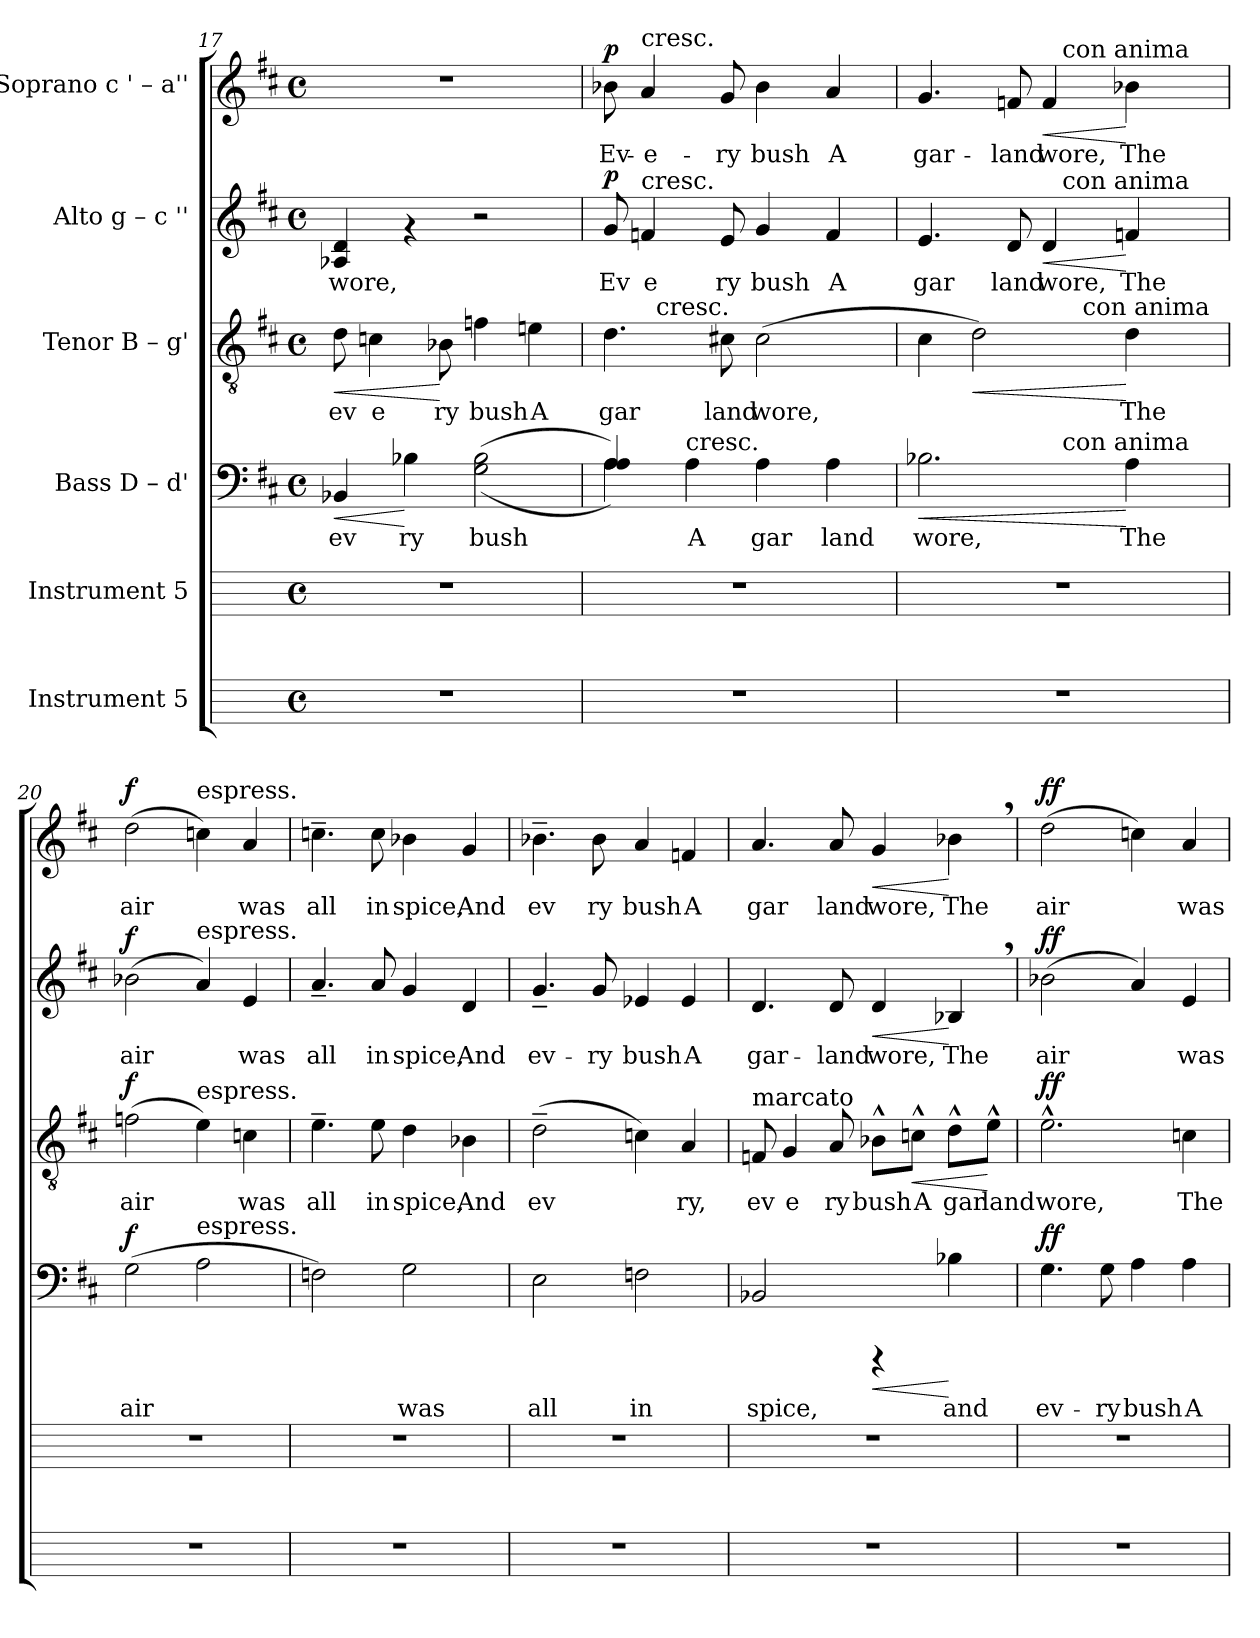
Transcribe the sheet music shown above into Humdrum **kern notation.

**kern	**kern	**kern	**text	**dynam	**kern	**text	**dynam	**kern	**text	**dynam	**kern	**text	**dynam
*part6	*part5	*part4	*part4	*part4	*part3	*part3	*part3	*part2	*part2	*part2	*part1	*part1	*part1
*staff6	*staff5	*staff4	*staff4	*staff4	*staff3	*staff3	*staff3	*staff2	*staff2	*staff2	*staff1	*staff1	*staff1
*I"Instrument 5	*I"Instrument 5	*I"Bass  D – d'	*	*	*I"Tenor  B – g'	*	*	*I"Alto  g – c ''	*	*	*I"Soprano  c ' – a''	*	*
*	*	*clefF4	*	*	*clefGv2	*	*	*clefG2	*	*	*clefG2	*	*
*k[]	*k[]	*k[f#c#]	*	*	*k[f#c#]	*	*	*k[f#c#]	*	*	*k[f#c#]	*	*
*C:	*C:	*D:	*	*	*D:	*	*	*D:	*	*	*D:	*	*
*M4/4	*M4/4	*M4/4	*	*	*M4/4	*	*	*M4/4	*	*	*M4/4	*	*
*met(c)	*met(c)	*met(c)	*	*	*met(c)	*	*	*met(c)	*	*	*met(c)	*	*
=17	=17	=17	=17	=17	=17	=17	=17	=17	=17	=17	=17	=17	=17
!	!	!	!LO:LY:b:cj	!LO:HP:b	!	!LO:LY:b:cj	!LO:HP:b	!	!LO:LY:b:cj	!	!	!	!
1r	1r	4BB-X/	ev	<	8d\	ev	<	4d/ 4A-X/	wore,	.	1r	.	.
!	!	!	!	!	!	!LO:LY:b:cj	!	!	!	!	!	!	!
.	.	.	.	.	4cn\	e	.	.	.	.	.	.	.
!	!	!	!LO:LY:b:cj	!	!	!	!	!	!	!	!	!	!
.	.	4B-X\	ry	[	.	.	.	4rf	.	.	.	.	.
!	!	!	!	!	!	!LO:LY:b:cj	!	!	!	!	!	!	!
.	.	.	.	.	8B-X\	ry	[	.	.	.	.	.	.
!	!	!	!LO:LY:b:cj	!	!	!LO:LY:b:cj	!	!	!	!	!	!	!
.	.	(>(<2B-\ 2G\	bush	.	4fn\	bush	.	2r	.	.	.	.	.
!	!	!	!	!	!	!LO:LY:b:cj	!	!	!	!	!	!	!
.	.	.	.	.	4en\	A	.	.	.	.	.	.	.
=18	=18	=18	=18	=18	=18	=18	=18	=18	=18	=18	=18	=18	=18
*	*	*^	*	*	*	*	*	*	*	*	*	*	*
!	!	!	!	!LO:LY:b:cj	!	!	!LO:LY:b:cj	!	!	!LO:LY:b:cj	!LO:DY:a	!	!LO:LY:b:cj	!LO:DY:a
*	*	*	*	*	*	*^	*	*	*	*	*	*	*	*
1r	1r	4A/ 4A/))	4A\	.	.	4.d\	8ryy	gar	.	8g/	Ev	p	8b-X\	Ev-	p
!	!	!	!	!	!	!	!	!	!	!	!	!	!LO:TX:a:t=cresc.	!	!
!	!	!	!	!	!	!	!	!	!	!LO:TX:a:t=cresc.	!	!	!	!	!
!	!	!	!	!	!	!	!	!	!	!	!LO:LY:b:cj	!	!	!LO:LY:b:cj	!
.	.	.	.	.	.	.	32ryy	.	.	4fn/	e	.	4a/	-e-	.
!	!	!	!	!	!	!	!LO:TX:a:t=cresc.	!	!	!	!	!	!	!	!
.	.	.	.	.	.	.	2ryy	.	.	.	.	.	.	.	.
!	!	!LO:TX:a:t=cresc.	!	!	!	!	!	!	!	!	!	!	!	!	!
!	!	!	!	!LO:LY:b:cj	!	!	!	!	!	!	!	!	!	!	!
.	.	4A\	2.ryy	A	.	.	.	.	.	.	.	.	.	.	.
!	!	!	!	!	!	!	!	!LO:LY:b:cj	!	!	!LO:LY:b:cj	!	!	!LO:LY:b:cj	!
.	.	.	.	.	.	8c#X\	.	land	.	8e/	ry	.	8g/	-ry	.
!	!	!	!	!LO:LY:b:cj	!	!	!	!LO:LY:b:cj	!	!	!LO:LY:b:cj	!	!	!LO:LY:b:cj	!
.	.	4A\	.	gar	.	(>2c#\	.	wore,	.	4g/	bush	.	4b-\	bush	.
.	.	.	.	.	.	.	4ryy	.	.	.	.	.	.	.	.
!	!	!	!	!LO:LY:b:cj	!	!	!	!	!	!	!LO:LY:b:cj	!	!	!LO:LY:b:cj	!
.	.	4A\	.	land	.	.	.	.	.	4f/	A	.	4a/	A	.
.	.	.	.	.	.	.	16.ryy	.	.	.	.	.	.	.	.
=19	=19	=19	=19	=19	=19	=19	=19	=19	=19	=19	=19	=19	=19	=19	=19
!	!	!	!	!LO:LY:b:cj	!LO:HP:b	!	!	!LO:LY:b:cj	!	!	!LO:LY:b:cj	!	!	!LO:LY:b:cj	!
*	*	*	*	*	*	*	*	*	*	*^	*	*	*^	*	*
1r	1r	2.B-X\	2ryy	wore,	<	4c#\	2ryy	.	.	4.e/	2ryy	gar	.	4.g/	2ryy	gar-	.
!	!	!	!	!	!	!	!	!LO:LY:b:cj	!LO:HP:b	!	!	!	!	!	!	!	!
.	.	.	.	.	.	2d\)	.	.	<	.	.	.	.	.	.	.	.
!	!	!	!	!	!	!	!	!	!	!	!	!LO:LY:b:cj	!	!	!	!LO:LY:b:cj	!
.	.	.	.	.	.	.	.	.	.	8d/	.	land	.	8fn/	.	-land	.
!	!	!	!	!	!	!	!	!	!	!	!	!LO:LY:b:cj	!LO:HP:b	!	!	!LO:LY:b:cj	!LO:HP:b
.	.	.	32.ryy	.	.	.	16ryy	.	.	4d/	32.ryy	wore,	<	4f/	32.ryy	wore,	<
!	!	!	!	!	!	!	!	!	!	!	!	!	!	!	!LO:TX:a:t=con anima	!	!
!	!	!	!	!	!	!	!	!	!	!	!LO:TX:a:t=con anima	!	!	!	!	!	!
!	!	!	!LO:TX:a:t=con anima	!	!	!	!	!	!	!	!	!	!	!	!	!	!
.	.	.	4ryy	.	.	.	.	.	.	.	4ryy	.	.	.	4ryy	.	.
.	.	.	.	.	.	.	64ryy	.	.	.	.	.	.	.	.	.	.
!	!	!	!	!	!	!	!LO:TX:a:t=con anima	!	!	!	!	!	!	!	!	!	!
.	.	.	.	.	.	.	4ryy	.	.	.	.	.	.	.	.	.	.
!	!	!	!	!LO:LY:b:cj	!	!	!	!LO:LY:b:cj	!	!	!	!LO:LY:b:cj	!	!	!	!LO:LY:b:cj	!
.	.	4A\	.	The	[	4d\	.	The	[	4fn/	.	The	[	4b-X\	.	The	[
.	.	.	8ryy	.	.	.	.	.	.	.	8ryy	.	.	.	8ryy	.	.
.	.	.	.	.	.	.	8ryy	.	.	.	.	.	.	.	.	.	.
.	.	.	16ryy	.	.	.	.	.	.	.	16ryy	.	.	.	16ryy	.	.
.	.	.	.	.	.	.	32.ryy	.	.	.	.	.	.	.	.	.	.
.	.	.	64ryy	.	.	.	.	.	.	.	64ryy	.	.	.	64ryy	.	.
!!LO:LB:g=z
=20	=20	=20	=20	=20	=20	=20	=20	=20	=20	=20	=20	=20	=20	=20	=20	=20	=20
!	!	!	!	!LO:LY:b:cj	!LO:DY:a	!	!	!LO:LY:b:cj	!LO:DY:a	!	!	!LO:LY:b:cj	!LO:DY:a	!	!	!LO:LY:b:cj	!LO:DY:a
*	*	*v	*v	*	*	*	*	*	*	*v	*v	*	*	*v	*v	*	*
*	*	*	*	*	*v	*v	*	*	*	*	*	*	*	*
1r	1r	(>2G\	air	f	(>2fn\	air	f	(>2b-X\	air	f	(>2dd\	air	f
!	!	!	!	!	!	!	!	!	!	!	!LO:TX:a:t=espress.	!	!
!	!	!	!	!	!	!	!	!LO:TX:a:t=espress.	!	!	!	!	!
!	!	!	!	!	!LO:TX:a:t=espress.	!	!	!	!	!	!	!	!
!	!	!LO:TX:a:t=espress.	!	!	!	!	!	!	!	!	!	!	!
!	!	!	!LO:LY:b:cj	!	!	!LO:LY:b:cj	!	!	!LO:LY:b:cj	!	!	!LO:LY:b:cj	!
.	.	2A\	.	.	4e\)	.	.	4a/)	.	.	4ccn\)	.	.
!	!	!	!	!	!	!LO:LY:b:cj	!	!	!LO:LY:b:cj	!	!	!LO:LY:b:cj	!
.	.	.	.	.	4cn\	was	.	4e/	was	.	4a/	was	.
=21	=21	=21	=21	=21	=21	=21	=21	=21	=21	=21	=21	=21	=21
!	!	!	!LO:LY:b:cj	!	!	!LO:LY:b:cj	!	!	!LO:LY:b:cj	!	!	!LO:LY:b:cj	!
1r	1r	2Fn\)	.	.	4.e~>\	all	.	4.a~</	all	.	4.ccn~>\	all	.
!	!	!	!	!	!	!LO:LY:b:cj	!	!	!LO:LY:b:cj	!	!	!LO:LY:b:cj	!
.	.	.	.	.	8e\	in	.	8a/	in	.	8cc\	in	.
!	!	!	!LO:LY:b:cj	!	!	!LO:LY:b:cj	!	!	!LO:LY:b:cj	!	!	!LO:LY:b:cj	!
.	.	2G\	was	.	4d\	spice,	.	4g/	spice,	.	4b-X\	spice,	.
!	!	!	!	!	!	!LO:LY:b:cj	!	!	!LO:LY:b:cj	!	!	!LO:LY:b:cj	!
.	.	.	.	.	4B-X\	And	.	4d/	And	.	4g/	And	.
=22	=22	=22	=22	=22	=22	=22	=22	=22	=22	=22	=22	=22	=22
!	!	!	!LO:LY:b:cj	!	!	!LO:LY:b:cj	!	!	!LO:LY:b:cj	!	!	!LO:LY:b:cj	!
1r	1r	2E\	all	.	(>2d~>\	ev	.	4.g~</	ev-	.	4.b-X~>\	ev	.
!	!	!	!	!	!	!	!	!	!LO:LY:b:cj	!	!	!LO:LY:b:cj	!
.	.	.	.	.	.	.	.	8g/	-ry	.	8b-\	ry	.
!	!	!	!LO:LY:b:cj	!	!	!LO:LY:b:cj	!	!	!LO:LY:b:cj	!	!	!LO:LY:b:cj	!
.	.	2Fn\	in	.	4cn\)	.	.	4e-X/	bush	.	4a/	bush	.
!	!	!	!	!	!	!LO:LY:b:cj	!	!	!LO:LY:b:cj	!	!	!LO:LY:b:cj	!
.	.	.	.	.	4A/	ry,	.	4e-/	A	.	4fn/	A	.
=23	=23	=23	=23	=23	=23	=23	=23	=23	=23	=23	=23	=23	=23
!	!	!	!	!	!LO:TX:a:t=marcato	!	!	!	!	!	!	!	!
!	!	!	!LO:LY:b:cj	!	!	!LO:LY:b:cj	!	!	!LO:LY:b:cj	!	!	!LO:LY:b:cj	!
1r	1r	2BB-X/	spice,	.	8Fn/	ev	.	4.d/	gar-	.	4.a/	gar	.
!	!	!	!	!	!	!LO:LY:b:cj	!	!	!	!	!	!	!
.	.	.	.	.	4G/	e	.	.	.	.	.	.	.
!	!	!	!	!	!	!LO:LY:b:cj	!	!	!LO:LY:b:cj	!	!	!LO:LY:b:cj	!
.	.	.	.	.	8A/	ry	.	8d/	-land	.	8a/	land	.
!	!	!	!	!LO:HP:b	!	!LO:LY:b:cj	!	!	!LO:LY:b:cj	!LO:HP:b	!	!LO:LY:b:cj	!LO:HP:b
.	.	4rCCC	.	<	8B-X^^>\L	bush	.	4d/	wore,	<	4g/	wore,	<
!	!	!	!	!	!	!LO:LY:b:cj	!LO:HP:b	!	!	!	!	!	!
.	.	.	.	.	8cn^^>\J	A	<	.	.	.	.	.	.
!	!	!	!LO:LY:b:cj	!	!	!LO:LY:b:cj	!	!	!LO:LY:b:cj	!	!	!LO:LY:b:cj	!
.	.	4B-X\	and	[	8d^^>\L	gar	.	4B-X,>/	The	[	4b-X,>\	The	[
!	!	!	!	!	!	!LO:LY:b:cj	!	!	!	!	!	!	!
.	.	.	.	.	8e^^>\J	land	[	.	.	.	.	.	.
!!LO:PB:g=z
=24	=24	=24	=24	=24	=24	=24	=24	=24	=24	=24	=24	=24	=24
!	!	!	!LO:LY:b:cj	!LO:DY:a	!	!LO:LY:b:cj	!LO:DY:a	!	!LO:LY:b:cj	!LO:DY:a	!	!LO:LY:b:cj	!LO:DY:a
1r	1r	4.G\	ev-	ff	2.e^^>\	wore,	ff	(>2b-X\	air	ff	(>2dd\	air	ff
!	!	!	!LO:LY:b:cj	!	!	!	!	!	!	!	!	!	!
.	.	8G\	-ry	.	.	.	.	.	.	.	.	.	.
!	!	!	!LO:LY:b:cj	!	!	!	!	!	!LO:LY:b:cj	!	!	!LO:LY:b:cj	!
.	.	4A\	bush	.	.	.	.	4a/)	.	.	4ccn\)	.	.
!	!	!	!LO:LY:b:cj	!	!	!LO:LY:b:cj	!	!	!LO:LY:b:cj	!	!	!LO:LY:b:cj	!
.	.	4A\	A	.	4cn\	The	.	4e/	was	.	4a/	was	.
=	=	=	=	=	=	=	=	=	=	=	=	=	=
*-	*-	*-	*-	*-	*-	*-	*-	*-	*-	*-	*-	*-	*-
